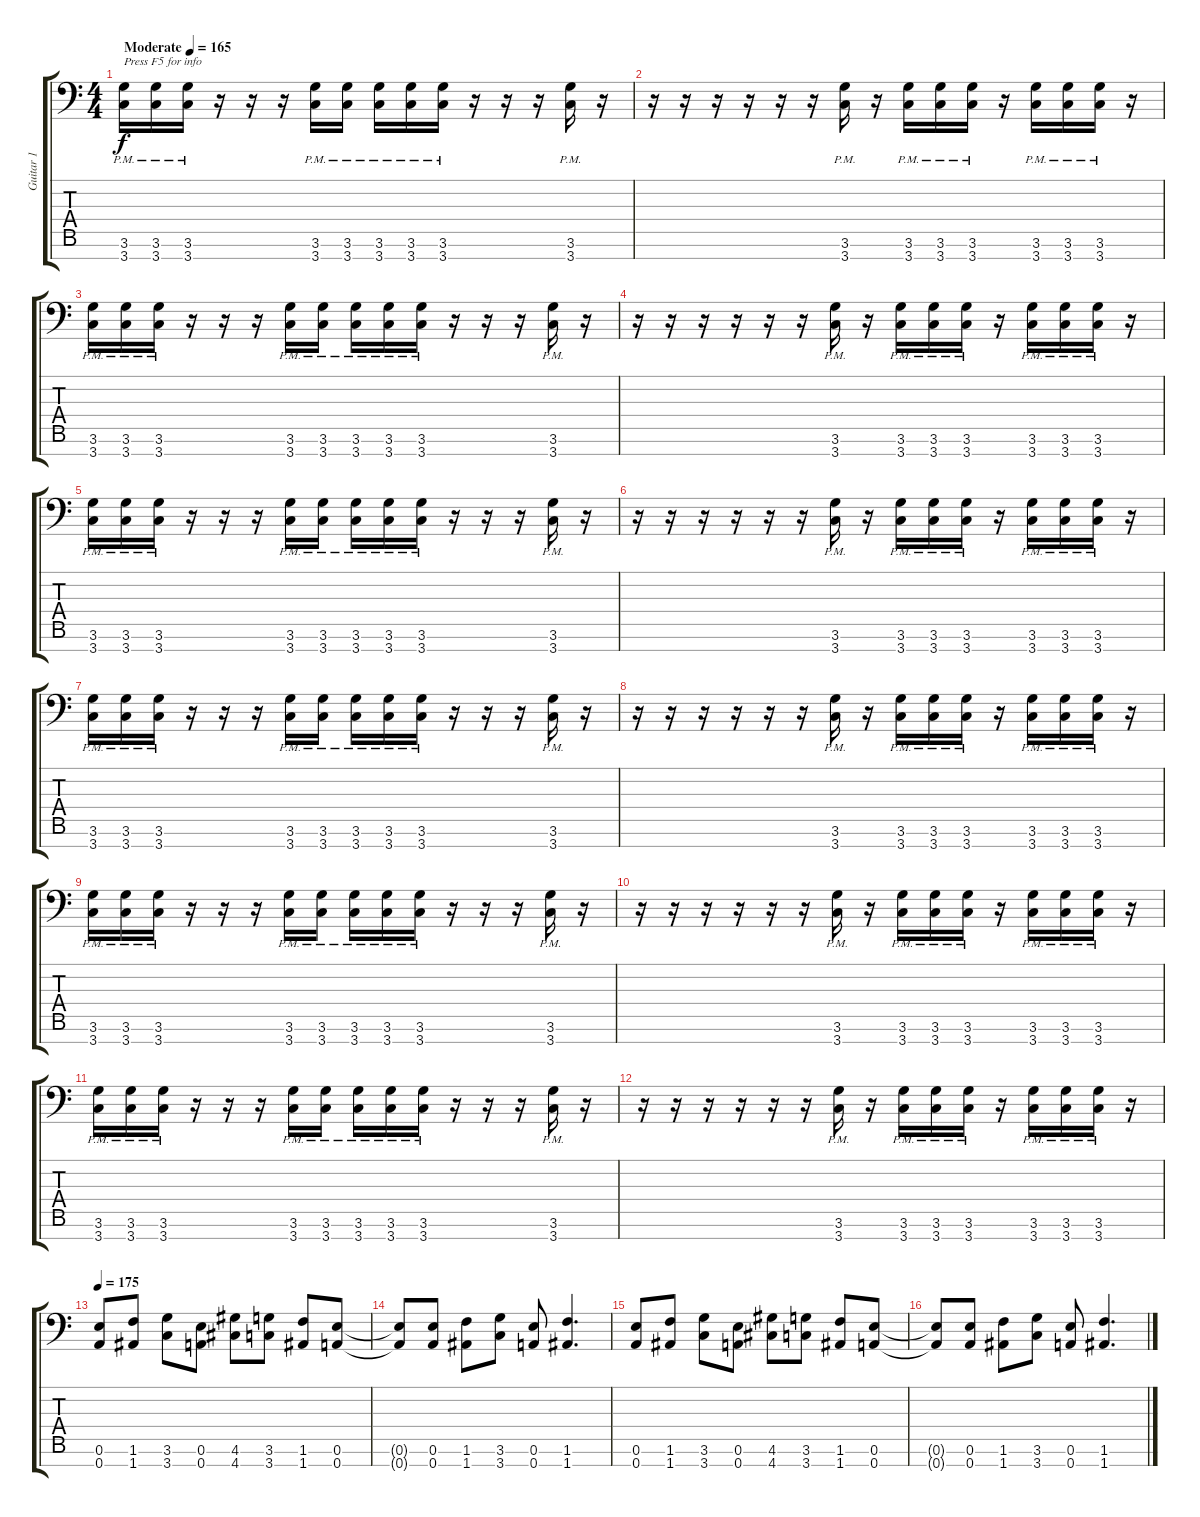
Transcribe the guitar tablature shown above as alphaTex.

\track ("Guitar 1" "Guitar 1") {instrument distortionguitar}
\staff {score tabs}
\tuning (E4 B3 G3 D3 A2 E2 A1) {hide}
\ts (4 4)
\tempo (165 "Moderate")
\clef f4
\ks c
(3.6{pm} 3.7{pm}).16{txt "Press F5 for info" dy f instrument distortionguitar} (3.6{pm} 3.7{pm}).16 (3.6{pm} 3.7{pm}).16 r.16 r.16 r.16 (3.6{pm} 3.7{pm}).16 (3.6{pm} 3.7{pm}).16 (3.6{pm} 3.7{pm}).16 (3.6{pm} 3.7{pm}).16 (3.6{pm} 3.7{pm}).16 r.16 r.16 r.16 (3.6{pm} 3.7{pm}).16 r.16 |
r.16 r.16 r.16 r.16 r.16 r.16 (3.6{pm} 3.7{pm}).16 r.16 (3.6{pm} 3.7{pm}).16 (3.6{pm} 3.7{pm}).16 (3.6{pm} 3.7{pm}).16 r.16 (3.6{pm} 3.7{pm}).16 (3.6{pm} 3.7{pm}).16 (3.6{pm} 3.7{pm}).16 r.16 |
(3.6{pm} 3.7{pm}).16 (3.6{pm} 3.7{pm}).16 (3.6{pm} 3.7{pm}).16 r.16 r.16 r.16 (3.6{pm} 3.7{pm}).16 (3.6{pm} 3.7{pm}).16 (3.6{pm} 3.7{pm}).16 (3.6{pm} 3.7{pm}).16 (3.6{pm} 3.7{pm}).16 r.16 r.16 r.16 (3.6{pm} 3.7{pm}).16 r.16 |
r.16 r.16 r.16 r.16 r.16 r.16 (3.6{pm} 3.7{pm}).16 r.16 (3.6{pm} 3.7{pm}).16 (3.6{pm} 3.7{pm}).16 (3.6{pm} 3.7{pm}).16 r.16 (3.6{pm} 3.7{pm}).16 (3.6{pm} 3.7{pm}).16 (3.6{pm} 3.7{pm}).16 r.16 |
(3.6{pm} 3.7{pm}).16 (3.6{pm} 3.7{pm}).16 (3.6{pm} 3.7{pm}).16 r.16 r.16 r.16 (3.6{pm} 3.7{pm}).16 (3.6{pm} 3.7{pm}).16 (3.6{pm} 3.7{pm}).16 (3.6{pm} 3.7{pm}).16 (3.6{pm} 3.7{pm}).16 r.16 r.16 r.16 (3.6{pm} 3.7{pm}).16 r.16 |
r.16 r.16 r.16 r.16 r.16 r.16 (3.6{pm} 3.7{pm}).16 r.16 (3.6{pm} 3.7{pm}).16 (3.6{pm} 3.7{pm}).16 (3.6{pm} 3.7{pm}).16 r.16 (3.6{pm} 3.7{pm}).16 (3.6{pm} 3.7{pm}).16 (3.6{pm} 3.7{pm}).16 r.16 |
(3.6{pm} 3.7{pm}).16 (3.6{pm} 3.7{pm}).16 (3.6{pm} 3.7{pm}).16 r.16 r.16 r.16 (3.6{pm} 3.7{pm}).16 (3.6{pm} 3.7{pm}).16 (3.6{pm} 3.7{pm}).16 (3.6{pm} 3.7{pm}).16 (3.6{pm} 3.7{pm}).16 r.16 r.16 r.16 (3.6{pm} 3.7{pm}).16 r.16 |
r.16 r.16 r.16 r.16 r.16 r.16 (3.6{pm} 3.7{pm}).16 r.16 (3.6{pm} 3.7{pm}).16 (3.6{pm} 3.7{pm}).16 (3.6{pm} 3.7{pm}).16 r.16 (3.6{pm} 3.7{pm}).16 (3.6{pm} 3.7{pm}).16 (3.6{pm} 3.7{pm}).16 r.16 |
(3.6{pm} 3.7{pm}).16 (3.6{pm} 3.7{pm}).16 (3.6{pm} 3.7{pm}).16 r.16 r.16 r.16 (3.6{pm} 3.7{pm}).16 (3.6{pm} 3.7{pm}).16 (3.6{pm} 3.7{pm}).16 (3.6{pm} 3.7{pm}).16 (3.6{pm} 3.7{pm}).16 r.16 r.16 r.16 (3.6{pm} 3.7{pm}).16 r.16 |
r.16 r.16 r.16 r.16 r.16 r.16 (3.6{pm} 3.7{pm}).16 r.16 (3.6{pm} 3.7{pm}).16 (3.6{pm} 3.7{pm}).16 (3.6{pm} 3.7{pm}).16 r.16 (3.6{pm} 3.7{pm}).16 (3.6{pm} 3.7{pm}).16 (3.6{pm} 3.7{pm}).16 r.16 |
(3.6{pm} 3.7{pm}).16 (3.6{pm} 3.7{pm}).16 (3.6{pm} 3.7{pm}).16 r.16 r.16 r.16 (3.6{pm} 3.7{pm}).16 (3.6{pm} 3.7{pm}).16 (3.6{pm} 3.7{pm}).16 (3.6{pm} 3.7{pm}).16 (3.6{pm} 3.7{pm}).16 r.16 r.16 r.16 (3.6{pm} 3.7{pm}).16 r.16 |
r.16 r.16 r.16 r.16 r.16 r.16 (3.6{pm} 3.7{pm}).16 r.16 (3.6{pm} 3.7{pm}).16 (3.6{pm} 3.7{pm}).16 (3.6{pm} 3.7{pm}).16 r.16 (3.6{pm} 3.7{pm}).16 (3.6{pm} 3.7{pm}).16 (3.6{pm} 3.7{pm}).16 r.16 |
\tempo 175
(0.6 0.7).8 (1.6 1.7).8 (3.6 3.7).8 (0.6 0.7).8 (4.6 4.7).8 (3.6 3.7).8 (1.6 1.7).8 (0.6 0.7).8 |
(0.6{t} 0.7{t}).8 (0.6 0.7).8 (1.6 1.7).8 (3.6 3.7).8 (0.6 0.7).8 (1.6 1.7).4{d} |
(0.6 0.7).8 (1.6 1.7).8 (3.6 3.7).8 (0.6 0.7).8 (4.6 4.7).8 (3.6 3.7).8 (1.6 1.7).8 (0.6 0.7).8 |
(0.6{t} 0.7{t}).8 (0.6 0.7).8 (1.6 1.7).8 (3.6 3.7).8 (0.6 0.7).8 (1.6 1.7).4{d}
